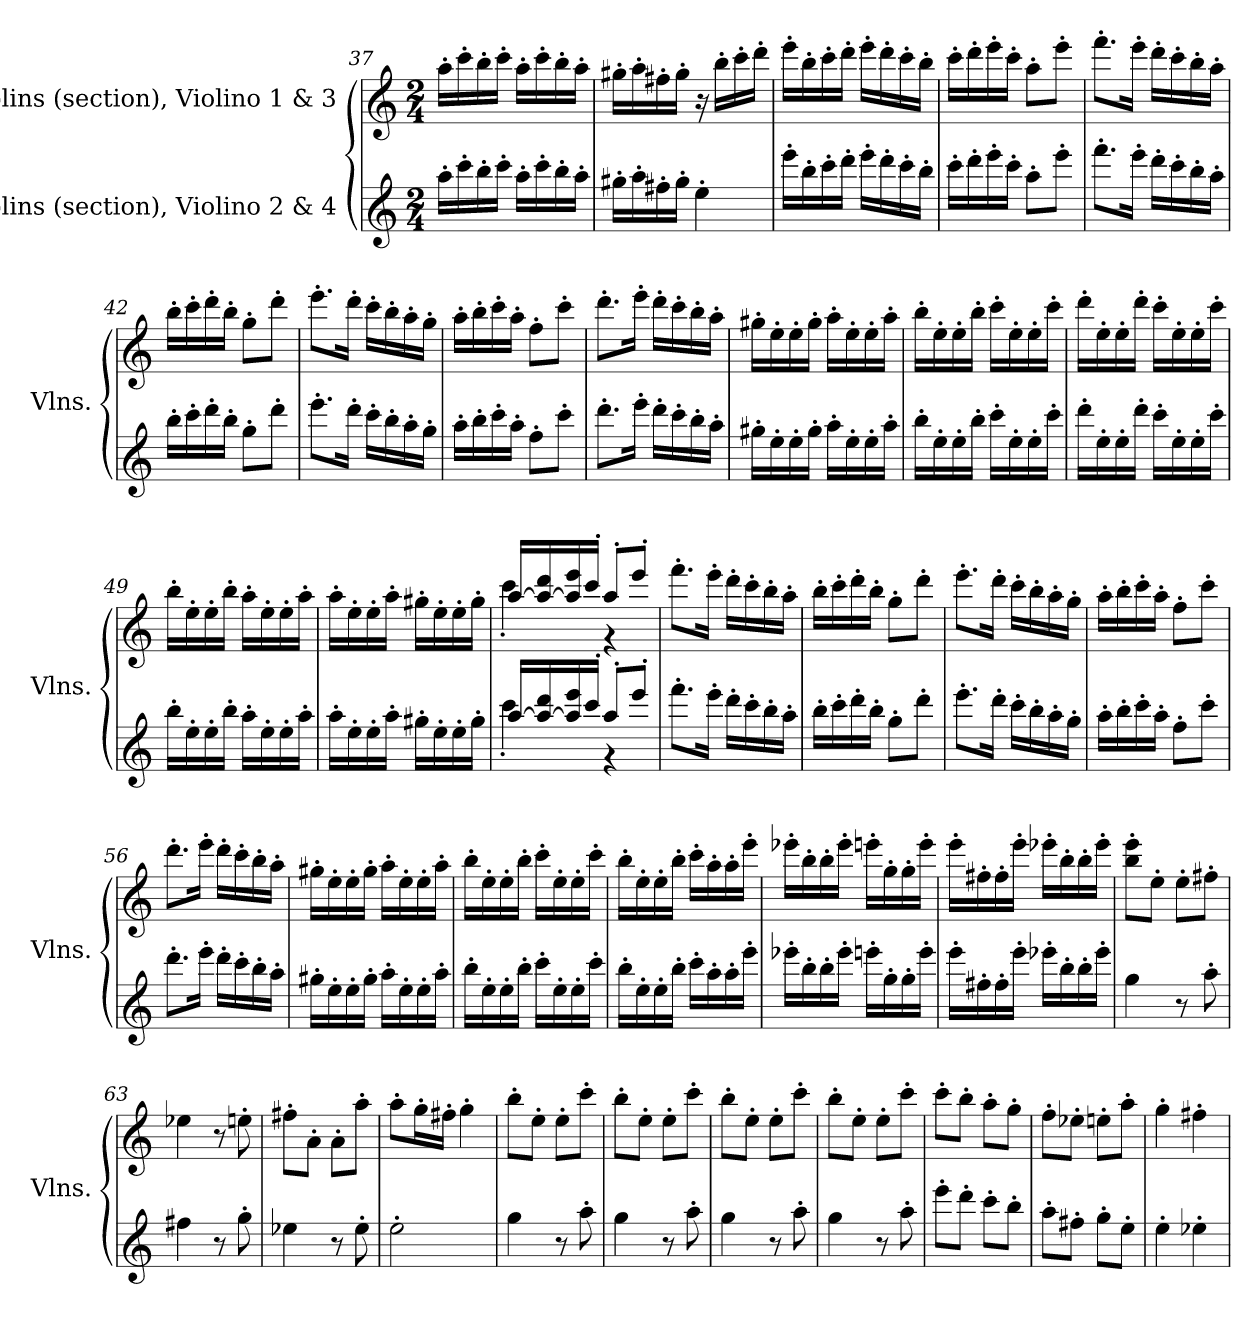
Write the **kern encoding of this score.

**kern	**kern
*part2	*part1
*staff2	*staff1
*I"Violins (section), Violino 2 &amp; 4	*I"Violins (section), Violino 1 &amp; 3
*I'Vlns.	*I'Vlns.
*clefG2	*clefG2
*k[]	*k[]
*M2/4	*M2/4
=37	=37
16aa'\LL	16aa'\LL
16ccc'\	16ccc'\
16bb'\	16bb'\
16ccc'\JJ	16ccc'\JJ
16aa'\LL	16aa'\LL
16ccc'\	16ccc'\
16bb'\	16bb'\
16aa'\JJ	16aa'\JJ
=38	=38
16gg#X'\LL	16gg#X'\LL
16aa'\	16aa'\
16ff#X'\	16ff#X'\
16gg#'\JJ	16gg#'\JJ
4ee'\	16r
.	16bb'\LL
.	16ccc'\
.	16ddd'\JJ
=39	=39
16eee'\LL	16eee'\LL
16bb'\	16bb'\
16ccc'\	16ccc'\
16ddd'\JJ	16ddd'\JJ
16eee'\LL	16eee'\LL
16ddd'\	16ddd'\
16ccc'\	16ccc'\
16bb'\JJ	16bb'\JJ
!!LO:PB:g=z
=40	=40
16ccc'\LL	16ccc'\LL
16ddd'\	16ddd'\
16eee'\	16eee'\
16ccc'\JJ	16ccc'\JJ
8aa'\L	8aa'\L
8eee'\J	8eee'\J
=41	=41
8.fff'\L	8.fff'\L
16eee'\Jk	16eee'\Jk
16ddd'\LL	16ddd'\LL
16ccc'\	16ccc'\
16bb'\	16bb'\
16aa'\JJ	16aa'\JJ
=42	=42
16bb'\LL	16bb'\LL
16ccc'\	16ccc'\
16ddd'\	16ddd'\
16bb'\JJ	16bb'\JJ
8gg'\L	8gg'\L
8ddd'\J	8ddd'\J
=43	=43
8.eee'\L	8.eee'\L
16ddd'\Jk	16ddd'\Jk
16ccc'\LL	16ccc'\LL
16bb'\	16bb'\
16aa'\	16aa'\
16gg'\JJ	16gg'\JJ
=44	=44
16aa'\LL	16aa'\LL
16bb'\	16bb'\
16ccc'\	16ccc'\
16aa'\JJ	16aa'\JJ
8ff'\L	8ff'\L
8ccc'\J	8ccc'\J
!!LO:LB:g=z
=45	=45
8.ddd'\L	8.ddd'\L
16eee'\Jk	16eee'\Jk
16ddd'\LL	16ddd'\LL
16ccc'\	16ccc'\
16bb'\	16bb'\
16aa'\JJ	16aa'\JJ
=46	=46
16gg#X'\LL	16gg#X'\LL
16ee'\	16ee'\
16ee'\	16ee'\
16gg#'\JJ	16gg#'\JJ
16aa'\LL	16aa'\LL
16ee'\	16ee'\
16ee'\	16ee'\
16aa'\JJ	16aa'\JJ
=47	=47
16bb'\LL	16bb'\LL
16ee'\	16ee'\
16ee'\	16ee'\
16bb'\JJ	16bb'\JJ
16ccc'\LL	16ccc'\LL
16ee'\	16ee'\
16ee'\	16ee'\
16ccc'\JJ	16ccc'\JJ
=48	=48
16ddd'\LL	16ddd'\LL
16ee'\	16ee'\
16ee'\	16ee'\
16ddd'\JJ	16ddd'\JJ
16ccc'\LL	16ccc'\LL
16ee'\	16ee'\
16ee'\	16ee'\
16ccc'\JJ	16ccc'\JJ
=49	=49
16bb'\LL	16bb'\LL
16ee'\	16ee'\
16ee'\	16ee'\
16bb'\JJ	16bb'\JJ
16aa'\LL	16aa'\LL
16ee'\	16ee'\
16ee'\	16ee'\
16aa'\JJ	16aa'\JJ
!!LO:LB:g=z
=50	=50
16aa'\LL	16aa'\LL
16ee'\	16ee'\
16ee'\	16ee'\
16aa'\JJ	16aa'\JJ
16gg#X'\LL	16gg#X'\LL
16ee'\	16ee'\
16ee'\	16ee'\
16gg#'\JJ	16gg#'\JJ
=51	=51
*^	*^
[16aa/LL	4ccc'\	[16aa/LL	4ccc'\
16aa/_ 16ddd/	.	16aa/_ 16ddd/	.
16aa/] 16eee/	.	16aa/] 16eee/	.
16ccc'/JJ	.	16ccc'/JJ	.
8aa'/L	4r	8aa'/L	4r
8eee'/J	.	8eee'/J	.
*v	*v	*	*
*	*v	*v
=52	=52
8.fff'\L	8.fff'\L
16eee'\Jk	16eee'\Jk
16ddd'\LL	16ddd'\LL
16ccc'\	16ccc'\
16bb'\	16bb'\
16aa'\JJ	16aa'\JJ
=53	=53
16bb'\LL	16bb'\LL
16ccc'\	16ccc'\
16ddd'\	16ddd'\
16bb'\JJ	16bb'\JJ
8gg'\L	8gg'\L
8ddd'\J	8ddd'\J
=54	=54
8.eee'\L	8.eee'\L
16ddd'\Jk	16ddd'\Jk
16ccc'\LL	16ccc'\LL
16bb'\	16bb'\
16aa'\	16aa'\
16gg'\JJ	16gg'\JJ
!!LO:LB:g=z
=55	=55
16aa'\LL	16aa'\LL
16bb'\	16bb'\
16ccc'\	16ccc'\
16aa'\JJ	16aa'\JJ
8ff'\L	8ff'\L
8ccc'\J	8ccc'\J
=56	=56
8.ddd'\L	8.ddd'\L
16eee'\Jk	16eee'\Jk
16ddd'\LL	16ddd'\LL
16ccc'\	16ccc'\
16bb'\	16bb'\
16aa'\JJ	16aa'\JJ
=57	=57
16gg#X'\LL	16gg#X'\LL
16ee'\	16ee'\
16ee'\	16ee'\
16gg#'\JJ	16gg#'\JJ
16aa'\LL	16aa'\LL
16ee'\	16ee'\
16ee'\	16ee'\
16aa'\JJ	16aa'\JJ
=58	=58
16bb'\LL	16bb'\LL
16ee'\	16ee'\
16ee'\	16ee'\
16bb'\JJ	16bb'\JJ
16ccc'\LL	16ccc'\LL
16ee'\	16ee'\
16ee'\	16ee'\
16ccc'\JJ	16ccc'\JJ
=59	=59
16bb'\LL	16bb'\LL
16ee'\	16ee'\
16ee'\	16ee'\
16bb'\JJ	16bb'\JJ
16ccc'\LL	16ccc'\LL
16aa'\	16aa'\
16aa'\	16aa'\
16eee'\JJ	16eee'\JJ
!!LO:LB:g=z
=60	=60
16eee-X'\LL	16eee-X'\LL
16bb'\	16bb'\
16bb'\	16bb'\
16eee-'\JJ	16eee-'\JJ
16eeen'\LL	16eeen'\LL
16gg'\	16gg'\
16gg'\	16gg'\
16eee'\JJ	16eee'\JJ
=61	=61
16eee'\LL	16eee'\LL
16ff#X'\	16ff#X'\
16ff#'\	16ff#'\
16eee'\JJ	16eee'\JJ
16eee-X'\LL	16eee-X'\LL
16bb'\	16bb'\
16bb'\	16bb'\
16eee-'\JJ	16eee-'\JJ
=62	=62
4gg\	8bb\' 8eee\'L
.	8ee'\J
8r	8ee'\L
8aa'\	8ff#X'\J
=63	=63
4ff#X\	4ee-X\
8r	8r
8gg'\	8een'\
=64	=64
4ee-X\	8ff#X'\L
.	8a'\J
8r	8a'\L
8ee-'\	8aa'\J
=65	=65
2ee'\	8aa'\L
.	16gg'\L
.	16ff#X'\JJ
.	4gg'\
!!LO:LB:g=z
=66	=66
4gg\	8bb'\L
.	8ee'\J
8r	8ee'\L
8aa'\	8ccc'\J
=67	=67
4gg\	8bb'\L
.	8ee'\J
8r	8ee'\L
8aa'\	8ccc'\J
=68	=68
4gg\	8bb'\L
.	8ee'\J
8r	8ee'\L
8aa'\	8ccc'\J
=69	=69
4gg\	8bb'\L
.	8ee'\J
8r	8ee'\L
8aa'\	8ccc'\J
=70	=70
8eee'\L	8ccc'\L
8ddd'\J	8bb'\J
8ccc'\L	8aa'\L
8bb'\J	8gg'\J
=71	=71
8aa'\L	8ff'\L
8ff#X'\J	8ee-X'\J
8gg'\L	8een'\L
8ee'\J	8aa'\J
=72	=72
4ee'\	4gg'\
4ee-X'\	4ff#X'\
=	=
*-	*-
